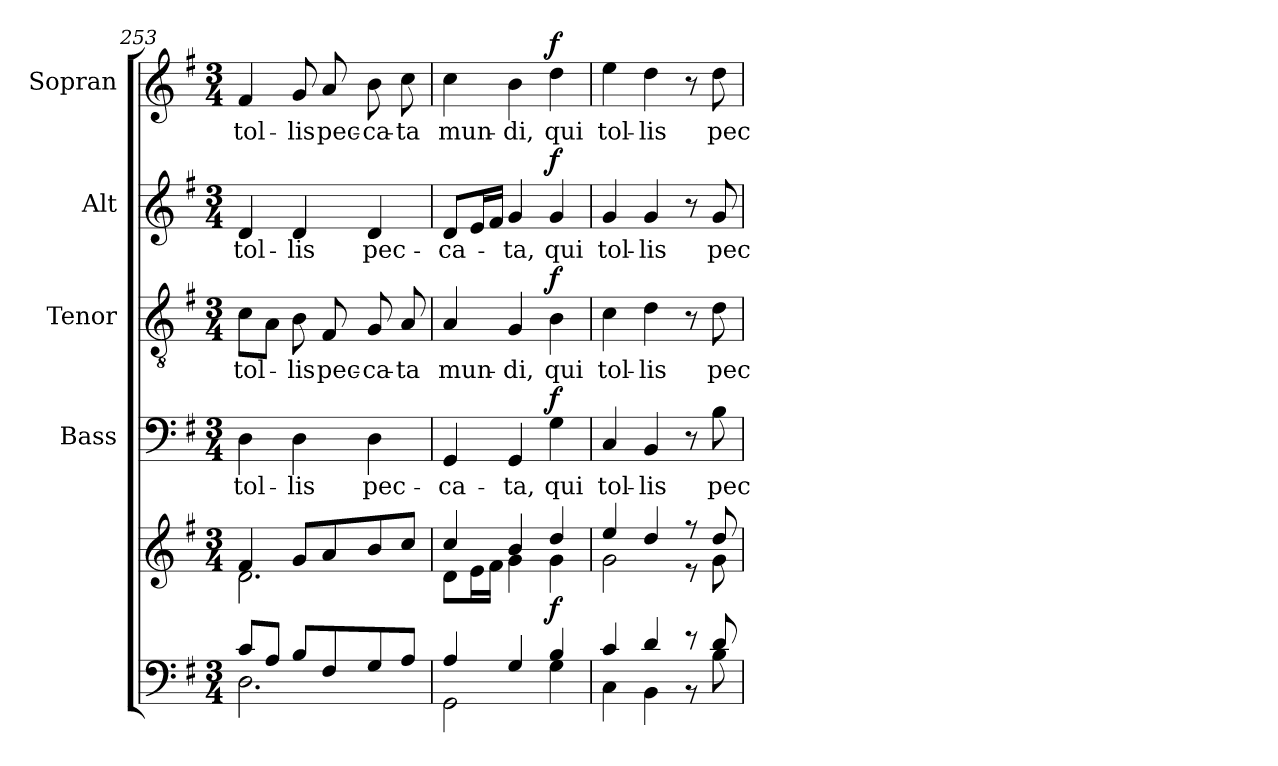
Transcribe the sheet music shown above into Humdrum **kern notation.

**kern	**kern	**dynam	**kern	**text	**dynam	**kern	**text	**dynam	**kern	**text	**dynam	**kern	**text	**dynam
*part5	*part5	*part5	*part4	*part4	*part4	*part3	*part3	*part3	*part2	*part2	*part2	*part1	*part1	*part1
*staff6	*staff5	*staff5/6	*staff4	*staff4	*staff4	*staff3	*staff3	*staff3	*staff2	*staff2	*staff2	*staff1	*staff1	*staff1
*	*	*	*I"Bass	*	*	*I"Tenor	*	*	*I"Alt	*	*	*I"Sopran	*	*
*	*	*	*I'B	*	*	*I'T	*	*	*I'A	*	*	*I'S	*	*
*clefF4	*clefG2	*	*clefF4	*	*	*clefGv2	*	*	*clefG2	*	*	*clefG2	*	*
*k[f#]	*k[f#]	*	*k[f#]	*	*	*k[f#]	*	*	*k[f#]	*	*	*k[f#]	*	*
*G:	*G:	*	*G:	*	*	*G:	*	*	*G:	*	*	*G:	*	*
*M3/4	*M3/4	*	*M3/4	*	*	*M3/4	*	*	*M3/4	*	*	*M3/4	*	*
=253	=253	=253	=253	=253	=253	=253	=253	=253	=253	=253	=253	=253	=253	=253
*^	*^	*	*	*	*	*	*	*	*	*	*	*	*	*
!	!	!	!	!	!	!LO:LY:b	!	!	!LO:LY:b	!	!	!LO:LY:b	!	!	!LO:LY:b	!
8c/L	2.D\	4f#/	2.d\	.	4D\	tol-	.	8c\L	tol-	.	4d/	tol-	.	4f#/	tol-	.
8A/J	.	.	.	.	.	.	.	8A\J	.	.	.	.	.	.	.	.
!	!	!	!	!	!	!LO:LY:b	!	!	!LO:LY:b	!	!	!LO:LY:b	!	!	!LO:LY:b	!
8B/L	.	8g/L	.	.	4D\	-lis	.	8B\	-lis	.	4d/	-lis	.	8g/	-lis	.
!	!	!	!	!	!	!	!	!	!LO:LY:b	!	!	!	!	!	!LO:LY:b	!
8F#/	.	8a/	.	.	.	.	.	8F#/	pec-	.	.	.	.	8a/	pec-	.
!	!	!	!	!	!	!LO:LY:b	!	!	!LO:LY:b	!	!	!LO:LY:b	!	!	!LO:LY:b	!
8G/	.	8b/	.	.	4D\	pec-	.	8G/	-ca-	.	4d/	pec-	.	8b\	-ca-	.
!	!	!	!	!	!	!	!	!	!LO:LY:b	!	!	!	!	!	!LO:LY:b	!
8A/J	.	8cc/J	.	.	.	.	.	8A/	-ta	.	.	.	.	8cc\	-ta	.
=254	=254	=254	=254	=254	=254	=254	=254	=254	=254	=254	=254	=254	=254	=254	=254	=254
!	!	!	!	!	!	!LO:LY:b	!	!	!LO:LY:b	!	!	!LO:LY:b	!	!	!LO:LY:b	!
4A/	2GG\	4cc/	8d\L	.	4GG/	-ca-	.	4A/	mun-	.	8d/L	-ca-	.	4cc\	mun-	.
.	.	.	16e\L	.	.	.	.	.	.	.	16e/L	.	.	.	.	.
.	.	.	16f#\JJ	.	.	.	.	.	.	.	16f#/JJ	.	.	.	.	.
!	!	!	!	!	!	!LO:LY:b	!	!	!LO:LY:b	!	!	!LO:LY:b	!	!	!LO:LY:b	!
4G/	.	4b/	4g\	.	4GG/	-ta,	.	4G/	-di,	.	4g/	-ta,	.	4b\	-di,	.
!	!	!	!	!LO:DY:b	!	!LO:LY:b	!LO:DY:a	!	!LO:LY:b	!LO:DY:a	!	!LO:LY:b	!LO:DY:a	!	!LO:LY:b	!LO:DY:a
4B/	4G\	4dd/	4g\	f	4G\	qui	f	4B\	qui	f	4g/	qui	f	4dd\	qui	f
!!LO:PB:g=z
=255	=255	=255	=255	=255	=255	=255	=255	=255	=255	=255	=255	=255	=255	=255	=255	=255
!	!	!	!	!	!	!LO:LY:b	!	!	!LO:LY:b	!	!	!LO:LY:b	!	!	!LO:LY:b	!
4c/	4C\	4ee/	2g\	.	4C/	tol-	.	4c\	tol-	.	4g/	tol-	.	4ee\	tol-	.
!	!	!	!	!	!	!LO:LY:b	!	!	!LO:LY:b	!	!	!LO:LY:b	!	!	!LO:LY:b	!
4d/	4BB\	4dd/	.	.	4BB/	-lis	.	4d\	-lis	.	4g/	-lis	.	4dd\	-lis	.
8r	8r	8r	8r	.	8r	.	.	8r	.	.	8r	.	.	8r	.	.
!	!	!	!	!	!	!LO:LY:b	!	!	!LO:LY:b	!	!	!LO:LY:b	!	!	!LO:LY:b	!
8d/	8B\	8dd/	8g\	.	8B\	pec-	.	8d\	pec-	.	8g/	pec-	.	8dd\	pec-	.
*v	*v	*	*	*	*	*	*	*	*	*	*	*	*	*	*	*
*	*v	*v	*	*	*	*	*	*	*	*	*	*	*	*	*
=	=	=	=	=	=	=	=	=	=	=	=	=	=	=
*-	*-	*-	*-	*-	*-	*-	*-	*-	*-	*-	*-	*-	*-	*-
